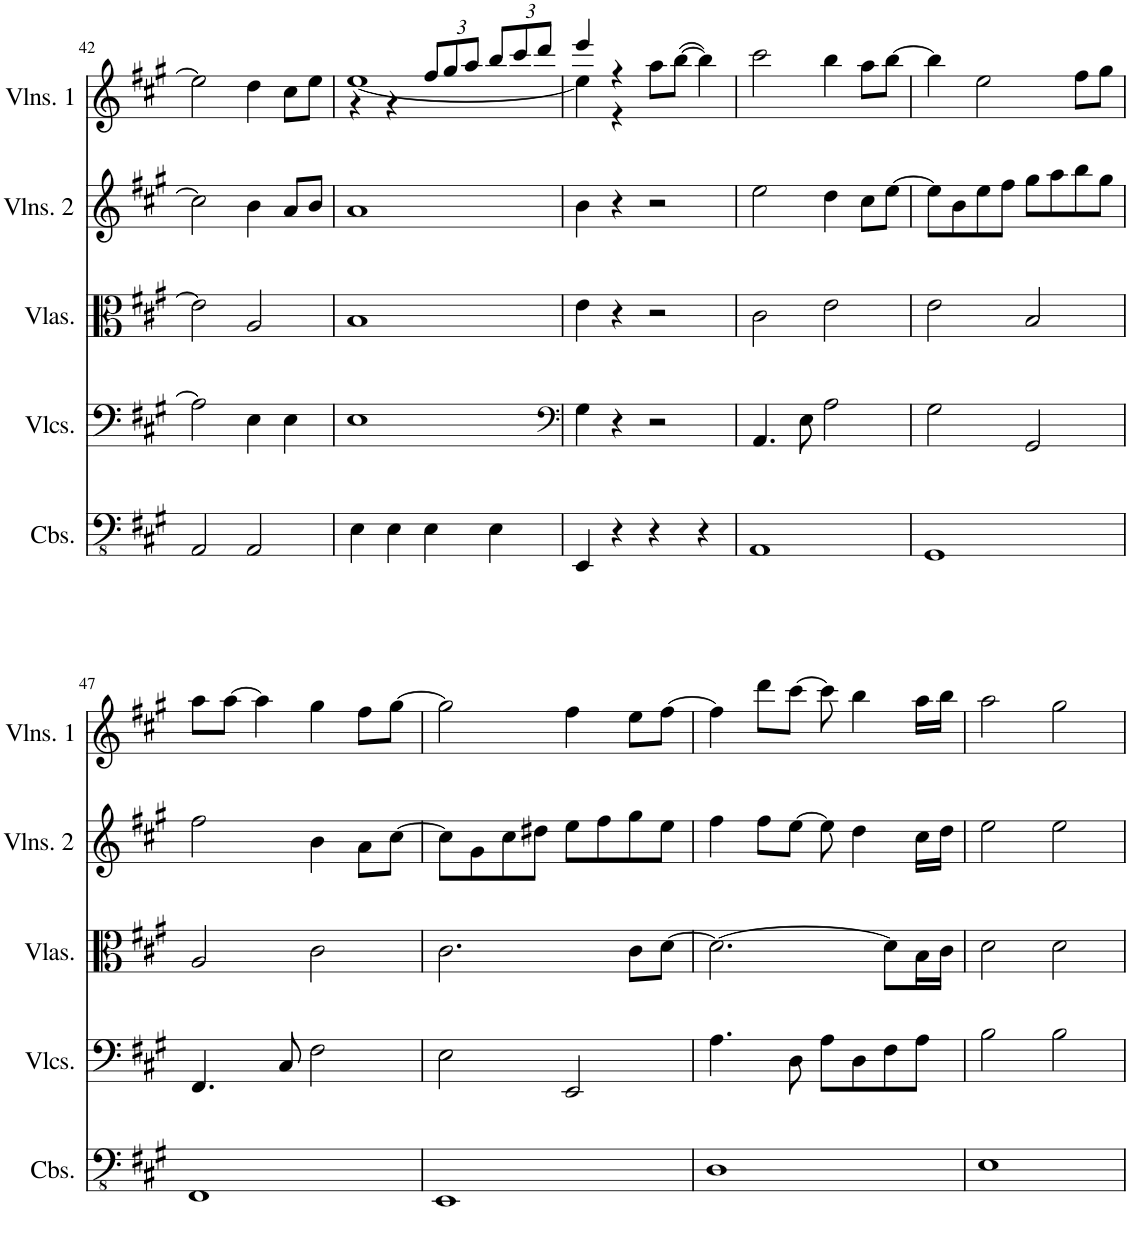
**kern	**kern	**kern	**kern	**kern
*part5	*part4	*part3	*part2	*part1
*staff5	*staff4	*staff3	*staff2	*staff1
*I"Contrabasses	*I"Violoncellos	*I"Violas	*I"Violins 2	*I"Violins 1
*I'Cbs.	*I'Vlcs.	*I'Vlas.	*I'Vlns. 2	*I'Vlns. 1
!!LO:PB:g=z
*clefFv4	*clefF4	*clefC3	*clefG2	*clefG2
*k[f#c#g#]	*k[f#c#g#]	*k[f#c#g#]	*k[f#c#g#]	*k[f#c#g#]
*M4/4	*M4/4	*M4/4	*M4/4	*M4/4
=42	=42	=42	=42	=42
2AAA/	2A\]	2e\]	2cc#\]	2ee\]
2AAA/	4E\	2A/	4b\	4dd\
.	4E\	.	8a/L	8cc#\L
.	.	.	8b/J	8ee\J
=43	=43	=43	=43	=43
*	*	*	*	*^
4EE\	1E	1B	1a	[1ee	4r
4EE\	.	.	.	.	4r
*	*	*	*	*	*Xbrackettup
4EE\	.	.	.	.	12ff#/L
.	.	.	.	.	12gg#/
.	.	.	.	.	12aa/J
4EE\	.	.	.	.	12bb/L
.	.	.	.	.	12ccc#/
.	.	.	.	.	12ddd/J
=44	=44	=44	=44	=44	=44
*	*clefF4	*	*	*	*
4EEE/	4G#\	4e\	4b\	4ee\]	4eee/
4r	4r	4r	4r	4r	4r
4r	2r	2r	2r	8aa\L	2ryy
.	.	.	.	([8bb\J	.
4r	.	.	.	4bb\])	.
*	*	*	*	*v	*v
=45	=45	=45	=45	=45
1AAA	4.AA/	2c#\	2ee\	2ccc#\
.	8E\	.	.	.
.	2A\	2e\	4dd\	4bb\
.	.	.	8cc#\L	8aa\L
.	.	.	[8ee\J	[8bb\J
=46	=46	=46	=46	=46
1GGG#	2G#\	2e\	8ee\L]	4bb\]
.	.	.	8b\	.
.	.	.	8ee\	2ee\
.	.	.	8ff#\J	.
.	2GG#/	2B/	8gg#\L	.
.	.	.	8aa\	.
.	.	.	8bb\	8ff#\L
.	.	.	8gg#\J	8gg#\J
!!LO:LB:g=z
=47	=47	=47	=47	=47
1FFF#	4.FF#/	2A/	2ff#\	8aa\L
.	.	.	.	[8aa\J
.	.	.	.	4aa\]
.	8C#/	.	.	.
.	2F#\	2c#\	4b\	4gg#\
.	.	.	8a\L	8ff#\L
.	.	.	[8cc#\J	[8gg#\J
=48	=48	=48	=48	=48
1EEE	2E\	2.c#\	8cc#\L]	2gg#\]
.	.	.	8g#\	.
.	.	.	8cc#\	.
.	.	.	8dd#X\J	.
.	2EE/	.	8ee\L	4ff#\
.	.	.	8ff#\	.
.	.	8c#\L	8gg#\	8ee\L
.	.	[8d\J	8ee\J	[8ff#\J
=49	=49	=49	=49	=49
1DD	4.A\	2.d\_	4ff#\	4ff#\]
.	.	.	8ff#\L	8ddd\L
.	8D\	.	[8ee\J	[8ccc#\J
.	8A\L	.	8ee\]	8ccc#\]
.	8D\	.	4dd\	4bb\
.	8F#\	8d\L]	.	.
.	8A\J	16B\L	16cc#\LL	16aa\LL
.	.	16c#\JJ	16dd\JJ	16bb\JJ
=50	=50	=50	=50	=50
1EE	2B\	2d\	2ee\	2aa\
.	2B\	2d\	2ee\	2gg#\
=	=	=	=	=
*-	*-	*-	*-	*-
